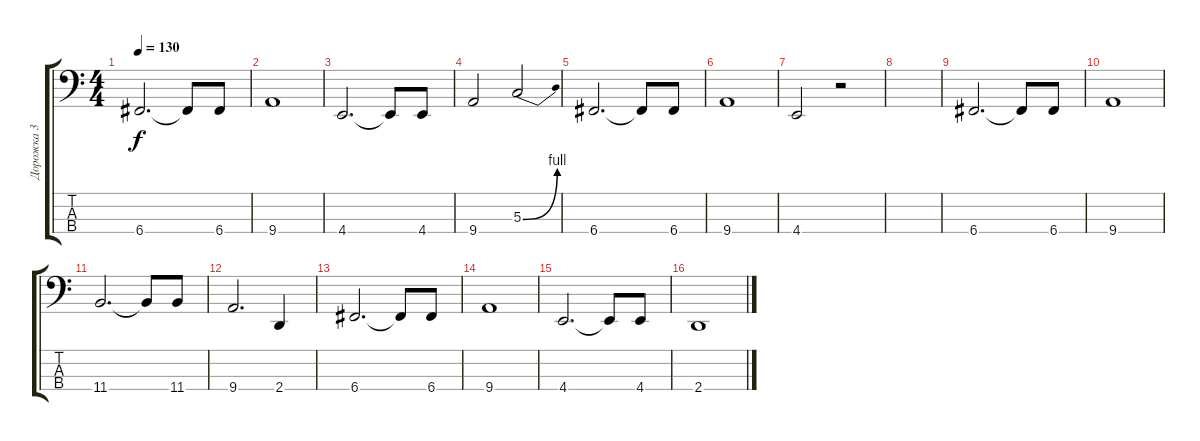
\track ("Дорожка 3" "Дорожка 3") {instrument electricbassfinger}
\staff {score tabs}
\tuning (F2 C2 G1 C1) {hide}
\ts (4 4)
\tempo 130
\clef f4
\ks c
6.4.2{d dy f} 6.4{t}.8 6.4.8 |
9.4.1 |
4.4.2{d} 4.4{t}.8 4.4.8 |
9.4.2 5.3{be (bend 0 0 60 4)}.2 |
6.4.2{d} 6.4{t}.8 6.4.8 |
9.4.1 |
4.4.2 r.2 |
|
6.4.2{d} 6.4{t}.8 6.4.8 |
9.4.1 |
11.4.2{d} 11.4{t}.8 11.4.8 |
9.4.2{d} 2.4.4 |
6.4.2{d} 6.4{t}.8 6.4.8 |
9.4.1 |
4.4.2{d} 4.4{t}.8 4.4.8 |
2.4.1
